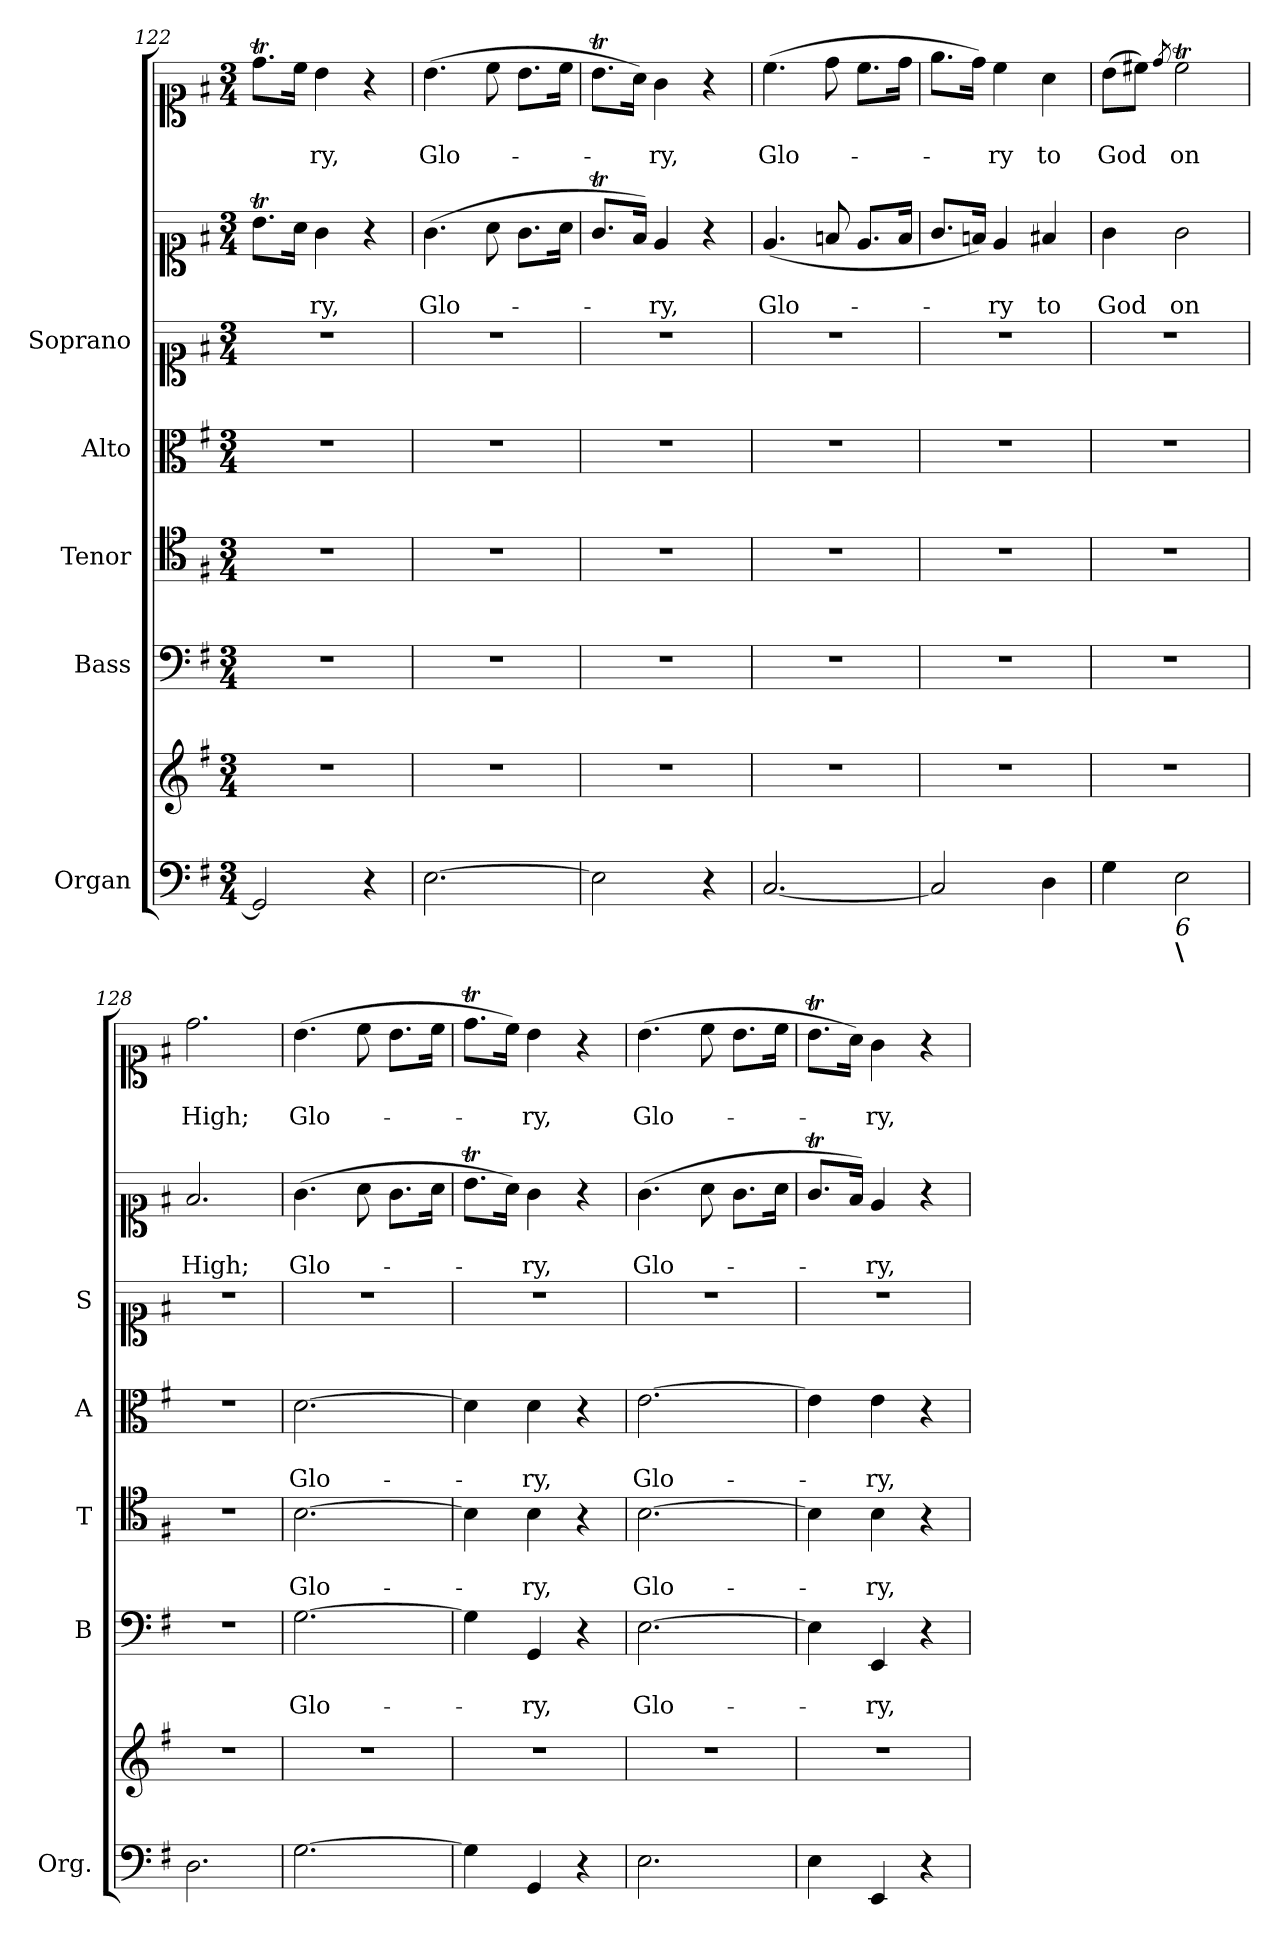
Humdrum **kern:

**kern	**kern	**kern	**text	**text	**kern	**text	**text	**kern	**text	**text	**kern	**kern	**text	**text	**kern	**text	**text
*part7	*part7	*part6	*part6	*part6	*part5	*part5	*part5	*part4	*part4	*part4	*part3	*part2	*part2	*part2	*part1	*part1	*part1
*staff8	*staff7	*staff6	*staff6	*staff6	*staff5	*staff5	*staff5	*staff4	*staff4	*staff4	*staff3	*staff2	*staff2	*staff2	*staff1	*staff1	*staff1
*I"Organ	*	*I"Bass	*	*	*I"Tenor	*	*	*I"Alto	*	*	*I"Soprano	*	*	*	*	*	*
*I'Org.	*	*I'B	*	*	*I'T	*	*	*I'A	*	*	*I'S	*	*	*	*	*	*
*clefF4	*clefG2	*clefF4	*	*	*clefC4	*	*	*clefC3	*	*	*clefC1	*clefC1	*	*	*clefC1	*	*
*k[f#]	*k[f#]	*k[f#]	*	*	*k[f#]	*	*	*k[f#]	*	*	*k[f#]	*k[f#]	*	*	*k[f#]	*	*
*G:	*G:	*G:	*	*	*G:	*	*	*G:	*	*	*G:	*G:	*	*	*G:	*	*
*M3/4	*M3/4	*M3/4	*	*	*M3/4	*	*	*M3/4	*	*	*M3/4	*M3/4	*	*	*M3/4	*	*
=122	=122	=122	=122	=122	=122	=122	=122	=122	=122	=122	=122	=122	=122	=122	=122	=122	=122
2GG/]	2.r	2.r	.	.	2.r	.	.	2.r	.	.	2.r	8.bt\L	.	.	8.ddT\L	.	.
.	.	.	.	.	.	.	.	.	.	.	.	16a\Jk	.	.	16cc\Jk	.	.
!	!	!	!	!	!	!	!	!	!	!	!	!	!	!LO:LY:b	!	!	!LO:LY:b
.	.	.	.	.	.	.	.	.	.	.	.	4g\	.	-ry,	4b\	.	-ry,
4r	.	.	.	.	.	.	.	.	.	.	.	4r	.	.	4r	.	.
!!LO:PB:g=z
=123	=123	=123	=123	=123	=123	=123	=123	=123	=123	=123	=123	=123	=123	=123	=123	=123	=123
!	!	!	!	!	!	!	!	!	!	!	!	!	!	!LO:LY:b	!	!	!LO:LY:b
[2.E\	2.r	2.r	.	.	2.r	.	.	2.r	.	.	2.r	(>4.g\	.	Glo-	(>4.b\	.	Glo-
.	.	.	.	.	.	.	.	.	.	.	.	8a\	.	.	8cc\	.	.
.	.	.	.	.	.	.	.	.	.	.	.	8.g\L	.	.	8.b\L	.	.
.	.	.	.	.	.	.	.	.	.	.	.	16a\Jk	.	.	16cc\Jk	.	.
=124	=124	=124	=124	=124	=124	=124	=124	=124	=124	=124	=124	=124	=124	=124	=124	=124	=124
2E\]	2.r	2.r	.	.	2.r	.	.	2.r	.	.	2.r	8.gT/L	.	.	8.bt\L	.	.
.	.	.	.	.	.	.	.	.	.	.	.	16f#/Jk)	.	.	16a\Jk)	.	.
!	!	!	!	!	!	!	!	!	!	!	!	!	!	!LO:LY:b	!	!	!LO:LY:b
.	.	.	.	.	.	.	.	.	.	.	.	4e/	.	-ry,	4g\	.	-ry,
4r	.	.	.	.	.	.	.	.	.	.	.	4r	.	.	4r	.	.
=125	=125	=125	=125	=125	=125	=125	=125	=125	=125	=125	=125	=125	=125	=125	=125	=125	=125
!	!	!	!	!	!	!	!	!	!	!	!	!	!	!LO:LY:b	!	!	!LO:LY:b
[2.C/	2.r	2.r	.	.	2.r	.	.	2.r	.	.	2.r	(<4.e/	.	Glo-	(>4.cc\	.	Glo-
.	.	.	.	.	.	.	.	.	.	.	.	8fn/	.	.	8dd\	.	.
.	.	.	.	.	.	.	.	.	.	.	.	8.e/L	.	.	8.cc\L	.	.
.	.	.	.	.	.	.	.	.	.	.	.	16f/Jk	.	.	16dd\Jk	.	.
=126	=126	=126	=126	=126	=126	=126	=126	=126	=126	=126	=126	=126	=126	=126	=126	=126	=126
2C/]	2.r	2.r	.	.	2.r	.	.	2.r	.	.	2.r	8.g/L	.	.	8.ee\L	.	.
.	.	.	.	.	.	.	.	.	.	.	.	16fn/Jk)	.	.	16dd\Jk)	.	.
!	!	!	!	!	!	!	!	!	!	!	!	!	!	!LO:LY:b	!	!	!LO:LY:b
.	.	.	.	.	.	.	.	.	.	.	.	4e/	.	-ry	4cc\	.	-ry
!	!	!	!	!	!	!	!	!	!	!	!	!	!	!LO:LY:b	!	!	!LO:LY:b
4D\	.	.	.	.	.	.	.	.	.	.	.	4f#X/	.	to	4a\	.	to
=127	=127	=127	=127	=127	=127	=127	=127	=127	=127	=127	=127	=127	=127	=127	=127	=127	=127
!	!	!	!	!	!	!	!	!	!	!	!	!	!	!LO:LY:b	!	!	!LO:LY:b
4G\	2.r	2.r	.	.	2.r	.	.	2.r	.	.	2.r	4g\	.	God	(>8b\L	.	God
.	.	.	.	.	.	.	.	.	.	.	.	.	.	.	8cc#X\J)	.	.
.	.	.	.	.	.	.	.	.	.	.	.	.	.	.	8qdd/	.	.
!LO:TX:b:i:t=6	!	!	!	!	!	!	!	!	!	!	!	!	!	!	!	!	!
!LO:TX:b:B:t=\	!	!	!	!	!	!	!	!	!	!	!	!	!	!	!	!	!
!	!	!	!	!	!	!	!	!	!	!	!	!	!	!LO:LY:b	!	!	!LO:LY:b
2E\	.	.	.	.	.	.	.	.	.	.	.	2g\	.	on	2cc#t\	.	on
=128	=128	=128	=128	=128	=128	=128	=128	=128	=128	=128	=128	=128	=128	=128	=128	=128	=128
!	!	!	!	!	!	!	!	!	!	!	!	!	!	!LO:LY:b	!	!	!LO:LY:b
2.D\	2.r	2.r	.	.	2.r	.	.	2.r	.	.	2.r	2.f#/	.	High;	2.dd\	.	High;
=129	=129	=129	=129	=129	=129	=129	=129	=129	=129	=129	=129	=129	=129	=129	=129	=129	=129
!	!	!	!	!LO:LY:b	!	!	!LO:LY:b	!	!	!LO:LY:b	!	!	!	!LO:LY:b	!	!	!LO:LY:b
[2.G\	2.r	[2.G\	.	Glo-	[2.B\	.	Glo-	[2.d\	.	Glo-	2.r	(>4.g\	.	Glo-	(>4.b\	.	Glo-
.	.	.	.	.	.	.	.	.	.	.	.	8a\	.	.	8cc\	.	.
.	.	.	.	.	.	.	.	.	.	.	.	8.g\L	.	.	8.b\L	.	.
.	.	.	.	.	.	.	.	.	.	.	.	16a\Jk	.	.	16cc\Jk	.	.
!!LO:PB:g=z
=130	=130	=130	=130	=130	=130	=130	=130	=130	=130	=130	=130	=130	=130	=130	=130	=130	=130
4G\]	2.r	4G\]	.	.	4B\]	.	.	4d\]	.	.	2.r	8.bt\L	.	.	8.ddT\L	.	.
.	.	.	.	.	.	.	.	.	.	.	.	16a\Jk)	.	.	16cc\Jk)	.	.
!	!	!	!	!LO:LY:b	!	!	!LO:LY:b	!	!	!LO:LY:b	!	!	!	!LO:LY:b	!	!	!LO:LY:b
4GG/	.	4GG/	.	-ry,	4B\	.	-ry,	4d\	.	-ry,	.	4g\	.	-ry,	4b\	.	-ry,
4r	.	4r	.	.	4r	.	.	4r	.	.	.	4r	.	.	4r	.	.
=131	=131	=131	=131	=131	=131	=131	=131	=131	=131	=131	=131	=131	=131	=131	=131	=131	=131
!	!	!	!	!LO:LY:b	!	!	!LO:LY:b	!	!	!LO:LY:b	!	!	!	!LO:LY:b	!	!	!LO:LY:b
2.E\	2.r	[2.E\	.	Glo-	[2.B\	.	Glo-	[2.e\	.	Glo-	2.r	(>4.g\	.	Glo-	(>4.b\	.	Glo-
.	.	.	.	.	.	.	.	.	.	.	.	8a\	.	.	8cc\	.	.
.	.	.	.	.	.	.	.	.	.	.	.	8.g\L	.	.	8.b\L	.	.
.	.	.	.	.	.	.	.	.	.	.	.	16a\Jk	.	.	16cc\Jk	.	.
=132	=132	=132	=132	=132	=132	=132	=132	=132	=132	=132	=132	=132	=132	=132	=132	=132	=132
4E\	2.r	4E\]	.	.	4B\]	.	.	4e\]	.	.	2.r	8.gT/L	.	.	8.bt\L	.	.
.	.	.	.	.	.	.	.	.	.	.	.	16f#/Jk)	.	.	16a\Jk)	.	.
!	!	!	!	!LO:LY:b	!	!	!LO:LY:b	!	!	!LO:LY:b	!	!	!	!LO:LY:b	!	!	!LO:LY:b
4EE/	.	4EE/	.	-ry,	4B\	.	-ry,	4e\	.	-ry,	.	4e/	.	-ry,	4g\	.	-ry,
4r	.	4r	.	.	4r	.	.	4r	.	.	.	4r	.	.	4r	.	.
=	=	=	=	=	=	=	=	=	=	=	=	=	=	=	=	=	=
*-	*-	*-	*-	*-	*-	*-	*-	*-	*-	*-	*-	*-	*-	*-	*-	*-	*-
